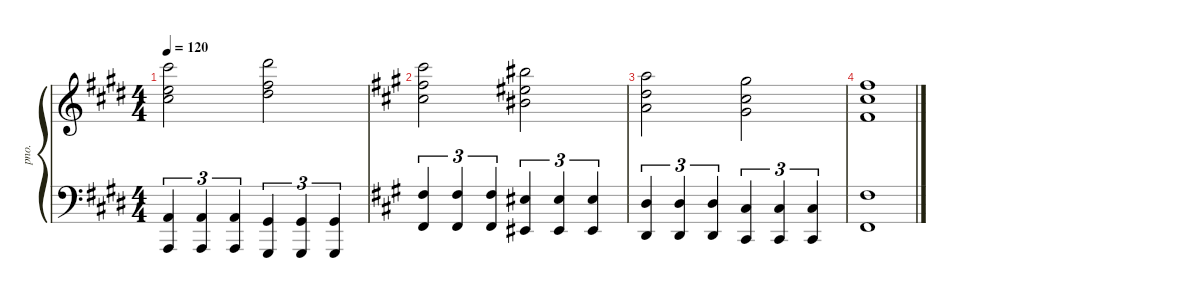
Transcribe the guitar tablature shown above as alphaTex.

\defaultSystemsLayout 4
\hideDynamics
\bracketExtendMode groupsimilarinstruments
\otherSystemsTrackNameOrientation horizontal
\extendBarLines
\track ("Piano" "pno.") {instrument acousticgrandpiano}
\staff {score}
\tuning (E4 B3 G3 D3 A2 E2 A1)
\ts (4 4)
\tempo 120
\clef g2
\ks c#minor
(21.1{acc #} 17.2{acc forcenatural} 18.3{acc #}).2{dy ff} (23.1{acc #} 16.2{acc #} 23.3{acc #}).2 |
\ks f#minor
(21.1{acc #} 23.3{acc #} 23.4{acc #}).2{dy f} (20.1{acc #} 22.4{acc #} 22.3{acc #}).2 |
(17.1{acc forcenatural} 15.2{acc forcenatural} 14.3{acc forcenatural}).2 (16.1{acc #} 13.3{acc #} 14.2{acc #}).2 |
(14.1{acc #} 14.2{acc #} 11.3{acc #}).1
\staff {score}
\tuning (G2 D2 A1 E1 B0)
\clef f4
\ottava regular
\simile none
\ks c#minor
(12.3{acc forcenatural} 10.5{acc forcenatural}).4{tu (3 2) dy f} (12.3{acc forcenatural} 10.5{acc forcenatural}).4{tu (3 2)} (12.3{acc forcenatural} 10.5{acc forcenatural}).4{tu (3 2)} (16.4{acc #} 9.5{acc #}).4{tu (3 2)} (16.4{acc #} 9.5{acc #}).4{tu (3 2)} (16.4{acc #} 9.5{acc #}).4{tu (3 2)} |
\ks f#minor
(9.3{acc #} 7.5{acc #}).4{tu (3 2) ot 8vb} (9.3{acc #} 7.5{acc #}).4{tu (3 2) ot 8vb} (9.3{acc #} 7.5{acc #}).4{tu (3 2) ot 8vb} (8.3{acc #} 6.5{acc #}).4{tu (3 2) ot 8vb} (8.3{acc #} 6.5{acc #}).4{tu (3 2) ot 8vb} (8.3{acc #} 6.5{acc #}).4{tu (3 2) ot 8vb} |
(5.3{acc forcenatural} 3.5{acc forcenatural}).4{tu (3 2) ot 8vb} (5.3{acc forcenatural} 3.5{acc forcenatural}).4{tu (3 2) ot 8vb} (5.3{acc forcenatural} 3.5{acc forcenatural}).4{tu (3 2) ot 8vb} (4.3{acc #} 2.5{acc #}).4{tu (3 2) ot 8vb} (4.3{acc #} 2.5{acc #}).4{tu (3 2) ot 8vb} (4.3{acc #} 2.5{acc #}).4{tu (3 2) ot 8vb} |
(4.2{acc #} 2.4{acc #}).1{ot 8vb}
